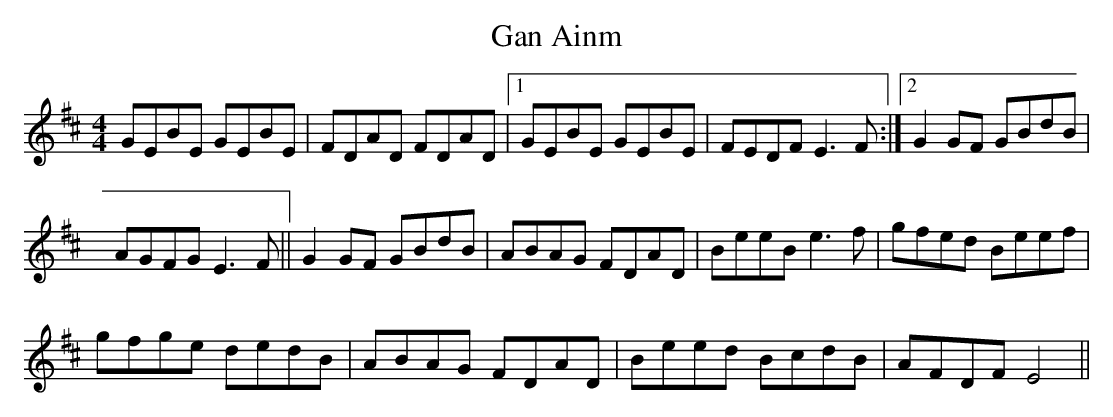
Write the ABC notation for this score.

X:1
T:Gan Ainm
M:4/4
K:D
GEBE GEBE | FDAD FDAD |1 GEBE GEBE | FEDF E3F :|2 G2GF GBdB |
AGFG E3F || G2GF GBdB | ABAG FDAD | BeeB e3f | gfed Beef |
gfge dedB | ABAG FDAD | Beed BcdB | AFDF E4 ||
